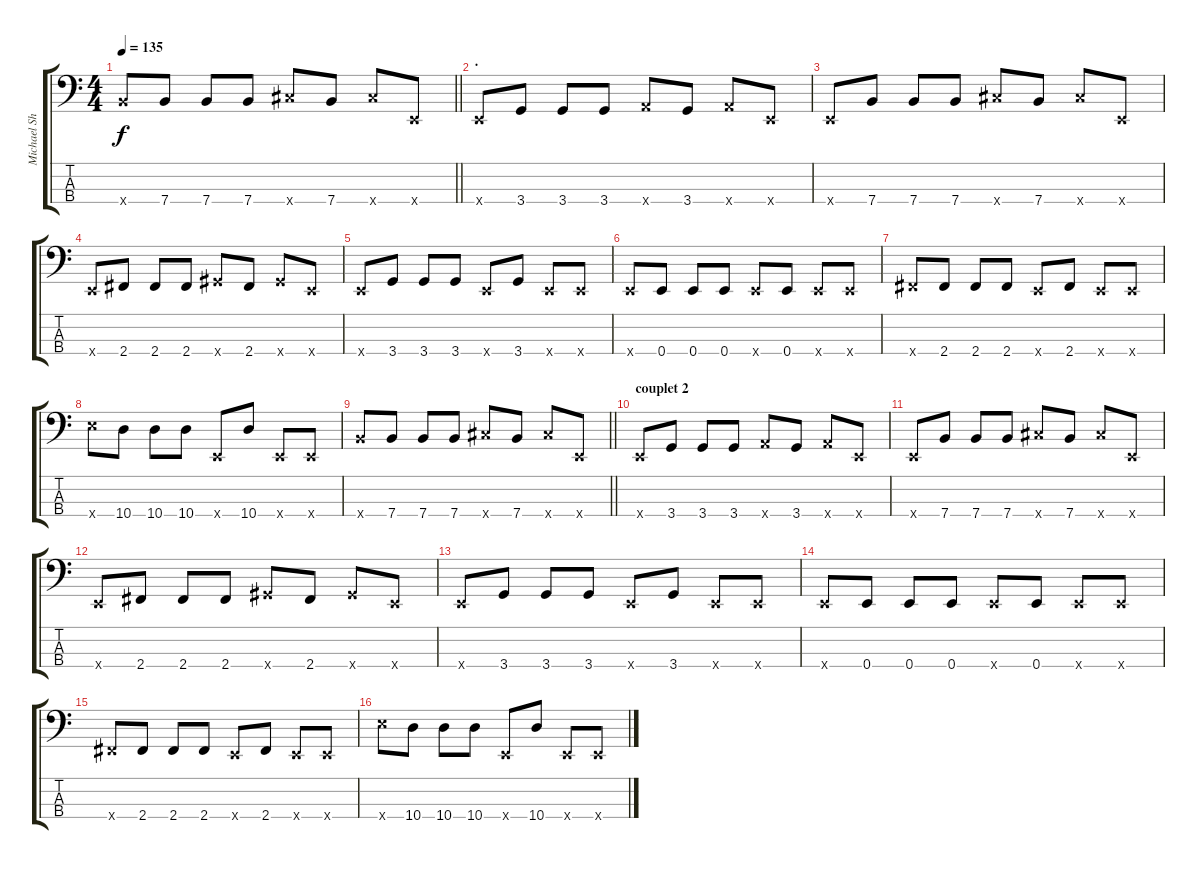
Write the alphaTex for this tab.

\track ("Michael Shuman" "Michael Sh") {instrument electricbasspick}
\staff {score tabs}
\tuning (G2 D2 A1 E1) {hide}
\ts (4 4)
\tempo 135
\clef f4
\barLineRight lightlight
\ks c
7.4{x}.8{dy f} 7.4.8 7.4.8 7.4.8 9.4{x}.8 7.4.8 9.4{x}.8 0.4{x}.8 |
\section ("" ".")
0.4{x}.8 3.4.8 3.4.8 3.4.8 5.4{x}.8 3.4.8 5.4{x}.8 0.4{x}.8 |
0.4{x}.8 7.4.8 7.4.8 7.4.8 9.4{x}.8 7.4.8 9.4{x}.8 0.4{x}.8 |
0.4{x}.8 2.4.8 2.4.8 2.4.8 4.4{x}.8 2.4.8 4.4{x}.8 0.4{x}.8 |
0.4{x}.8 3.4.8 3.4.8 3.4.8 0.4{x}.8 3.4.8 0.4{x}.8 0.4{x}.8 |
0.4{x}.8 0.4.8 0.4.8 0.4.8 0.4{x}.8 0.4.8 0.4{x}.8 0.4{x}.8 |
2.4{x}.8 2.4.8 2.4.8 2.4.8 0.4{x}.8 2.4.8 0.4{x}.8 0.4{x}.8 |
12.4{x}.8 10.4.8 10.4.8 10.4.8 0.4{x}.8 10.4.8 0.4{x}.8 0.4{x}.8 |
\barLineRight lightlight
7.4{x}.8 7.4.8 7.4.8 7.4.8 9.4{x}.8 7.4.8 9.4{x}.8 0.4{x}.8 |
\section ("" "couplet 2")
0.4{x}.8 3.4.8 3.4.8 3.4.8 5.4{x}.8 3.4.8 5.4{x}.8 0.4{x}.8 |
0.4{x}.8 7.4.8 7.4.8 7.4.8 9.4{x}.8 7.4.8 9.4{x}.8 0.4{x}.8 |
0.4{x}.8 2.4.8 2.4.8 2.4.8 4.4{x}.8 2.4.8 4.4{x}.8 0.4{x}.8 |
0.4{x}.8 3.4.8 3.4.8 3.4.8 0.4{x}.8 3.4.8 0.4{x}.8 0.4{x}.8 |
0.4{x}.8 0.4.8 0.4.8 0.4.8 0.4{x}.8 0.4.8 0.4{x}.8 0.4{x}.8 |
2.4{x}.8 2.4.8 2.4.8 2.4.8 0.4{x}.8 2.4.8 0.4{x}.8 0.4{x}.8 |
12.4{x}.8 10.4.8 10.4.8 10.4.8 0.4{x}.8 10.4.8 0.4{x}.8 0.4{x}.8
